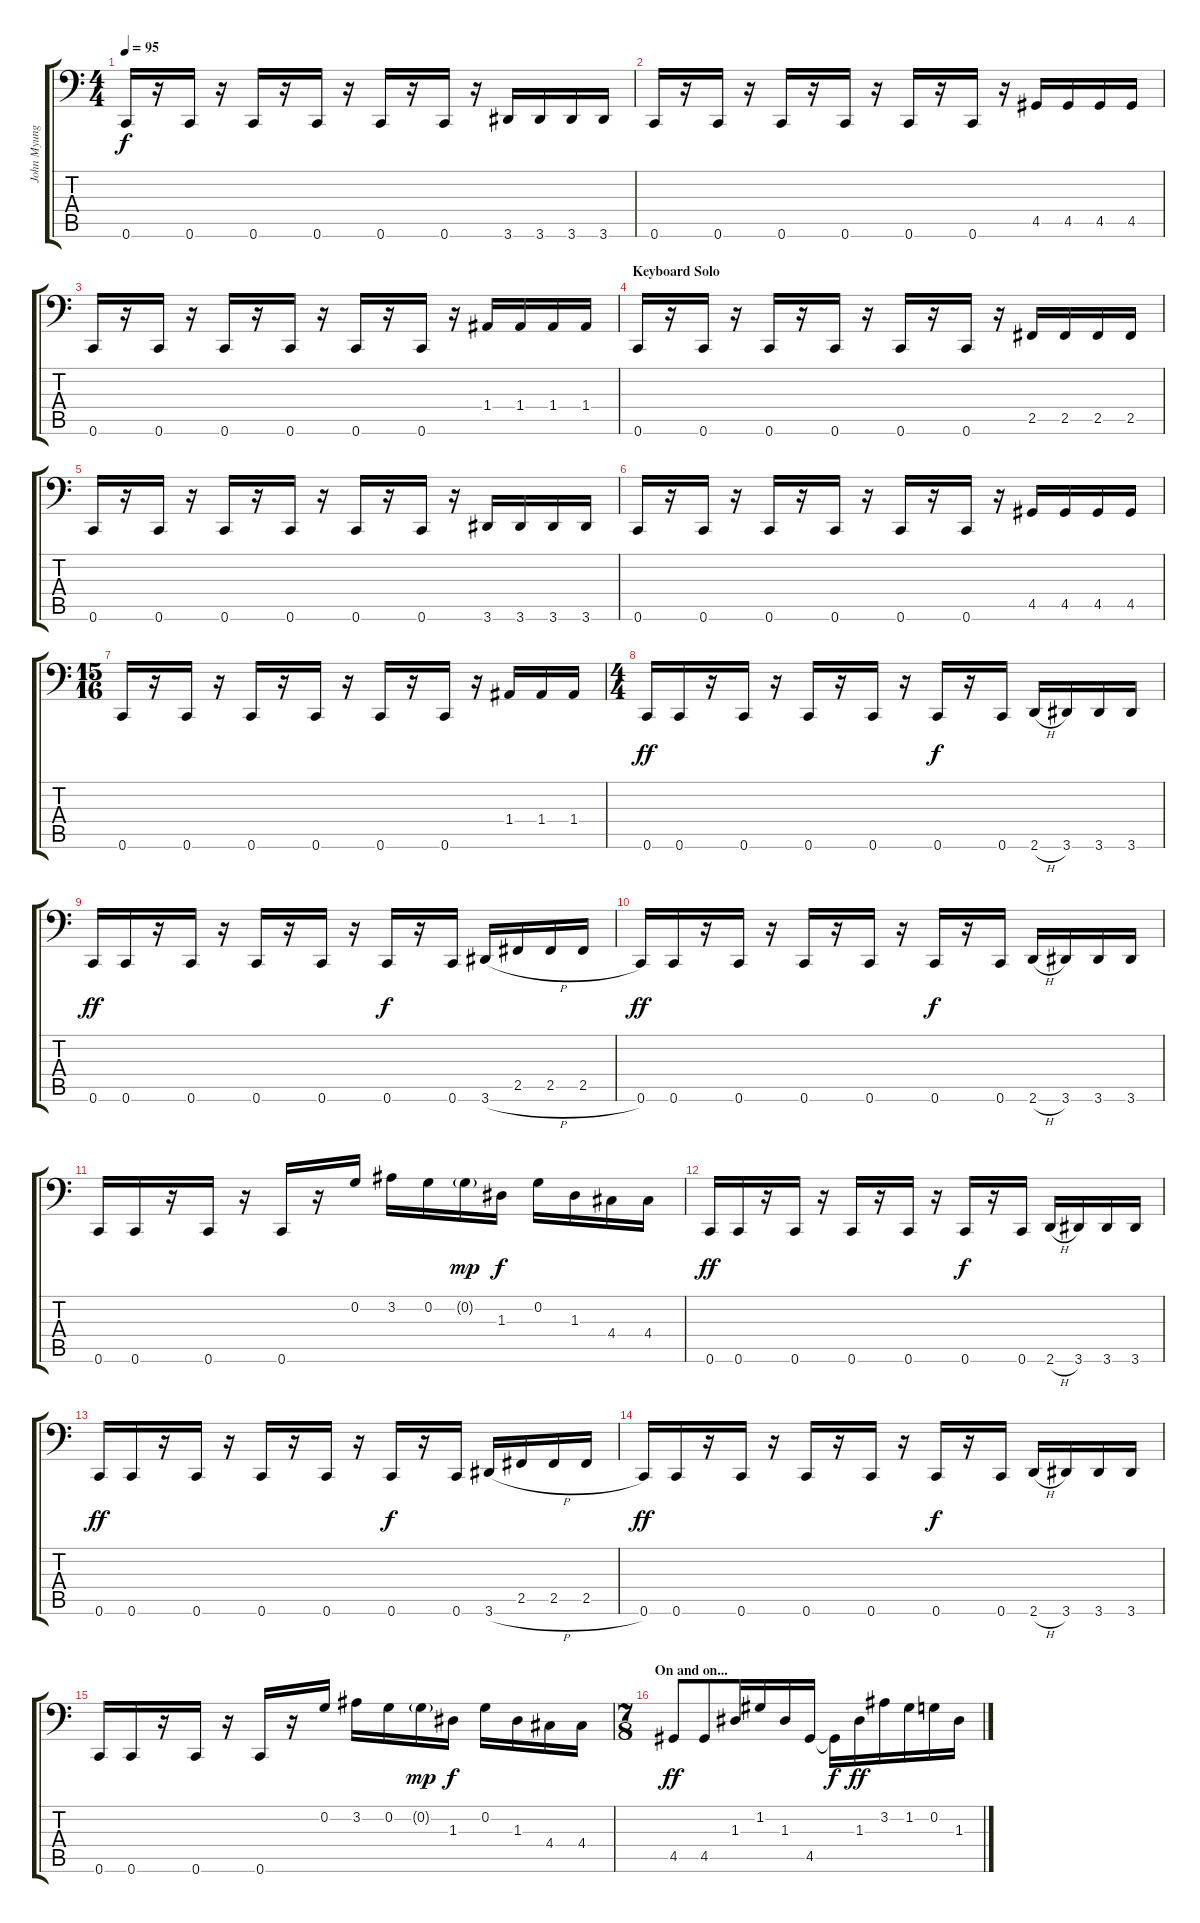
\track ("John Myung" "John Myung") {instrument electricbassfinger}
\staff {score tabs}
\tuning (C3 G2 D2 A1 E1 C1) {hide}
\ts (4 4)
\tempo 95
\clef f4
\ks c
0.6.16{dy f} r.16 0.6.16 r.16 0.6.16 r.16 0.6.16 r.16 0.6.16 r.16 0.6.16 r.16 3.6.16 3.6.16 3.6.16 3.6.16 |
0.6.16 r.16 0.6.16 r.16 0.6.16 r.16 0.6.16 r.16 0.6.16 r.16 0.6.16 r.16 4.5.16 4.5.16 4.5.16 4.5.16 |
0.6.16 r.16 0.6.16 r.16 0.6.16 r.16 0.6.16 r.16 0.6.16 r.16 0.6.16 r.16 1.4.16 1.4.16 1.4.16 1.4.16 |
\section ("" "Keyboard Solo")
0.6.16 r.16 0.6.16 r.16 0.6.16 r.16 0.6.16 r.16 0.6.16 r.16 0.6.16 r.16 2.5.16 2.5.16 2.5.16 2.5.16 |
0.6.16 r.16 0.6.16 r.16 0.6.16 r.16 0.6.16 r.16 0.6.16 r.16 0.6.16 r.16 3.6.16 3.6.16 3.6.16 3.6.16 |
0.6.16 r.16 0.6.16 r.16 0.6.16 r.16 0.6.16 r.16 0.6.16 r.16 0.6.16 r.16 4.5.16 4.5.16 4.5.16 4.5.16 |
\ts (15 16)
0.6.16 r.16 0.6.16 r.16 0.6.16 r.16 0.6.16 r.16 0.6.16 r.16 0.6.16 r.16 1.4.16 1.4.16 1.4.16 |
\ts (4 4)
0.6.16{dy ff} 0.6.16 r.16 0.6.16 r.16 0.6.16 r.16 0.6.16 r.16 0.6.16{dy f} r.16 0.6.16 2.6{h}.16 3.6.16 3.6.16 3.6.16 |
0.6.16{dy ff} 0.6.16 r.16 0.6.16 r.16 0.6.16 r.16 0.6.16 r.16 0.6.16{dy f} r.16 0.6.16 3.6{h}.16 2.5.16 2.5.16 2.5.16 |
0.6.16{dy ff} 0.6.16 r.16 0.6.16 r.16 0.6.16 r.16 0.6.16 r.16 0.6.16{dy f} r.16 0.6.16 2.6{h}.16 3.6.16 3.6.16 3.6.16 |
0.6.16 0.6.16 r.16 0.6.16 r.16 0.6.16 r.16 0.2.16 3.2.16 0.2.16 0.2{g}.16{dy mp} 1.3.16{dy f} 0.2.16 1.3.16 4.4.16 4.4.16 |
0.6.16{dy ff} 0.6.16 r.16 0.6.16 r.16 0.6.16 r.16 0.6.16 r.16 0.6.16{dy f} r.16 0.6.16 2.6{h}.16 3.6.16 3.6.16 3.6.16 |
0.6.16{dy ff} 0.6.16 r.16 0.6.16 r.16 0.6.16 r.16 0.6.16 r.16 0.6.16{dy f} r.16 0.6.16 3.6{h}.16 2.5.16 2.5.16 2.5.16 |
0.6.16{dy ff} 0.6.16 r.16 0.6.16 r.16 0.6.16 r.16 0.6.16 r.16 0.6.16{dy f} r.16 0.6.16 2.6{h}.16 3.6.16 3.6.16 3.6.16 |
0.6.16 0.6.16 r.16 0.6.16 r.16 0.6.16 r.16 0.2.16 3.2.16 0.2.16 0.2{g}.16{dy mp} 1.3.16{dy f} 0.2.16 1.3.16 4.4.16 4.4.16 |
\ts (7 8)
\section ("" "On and on...")
4.5.8{dy ff} 4.5.8 1.3.16 1.2.16 1.3.16 4.5.16 4.5{t}.16{dy f} 1.3.16{dy ff} 3.2.16 1.2.16 0.2.16 1.3.16
